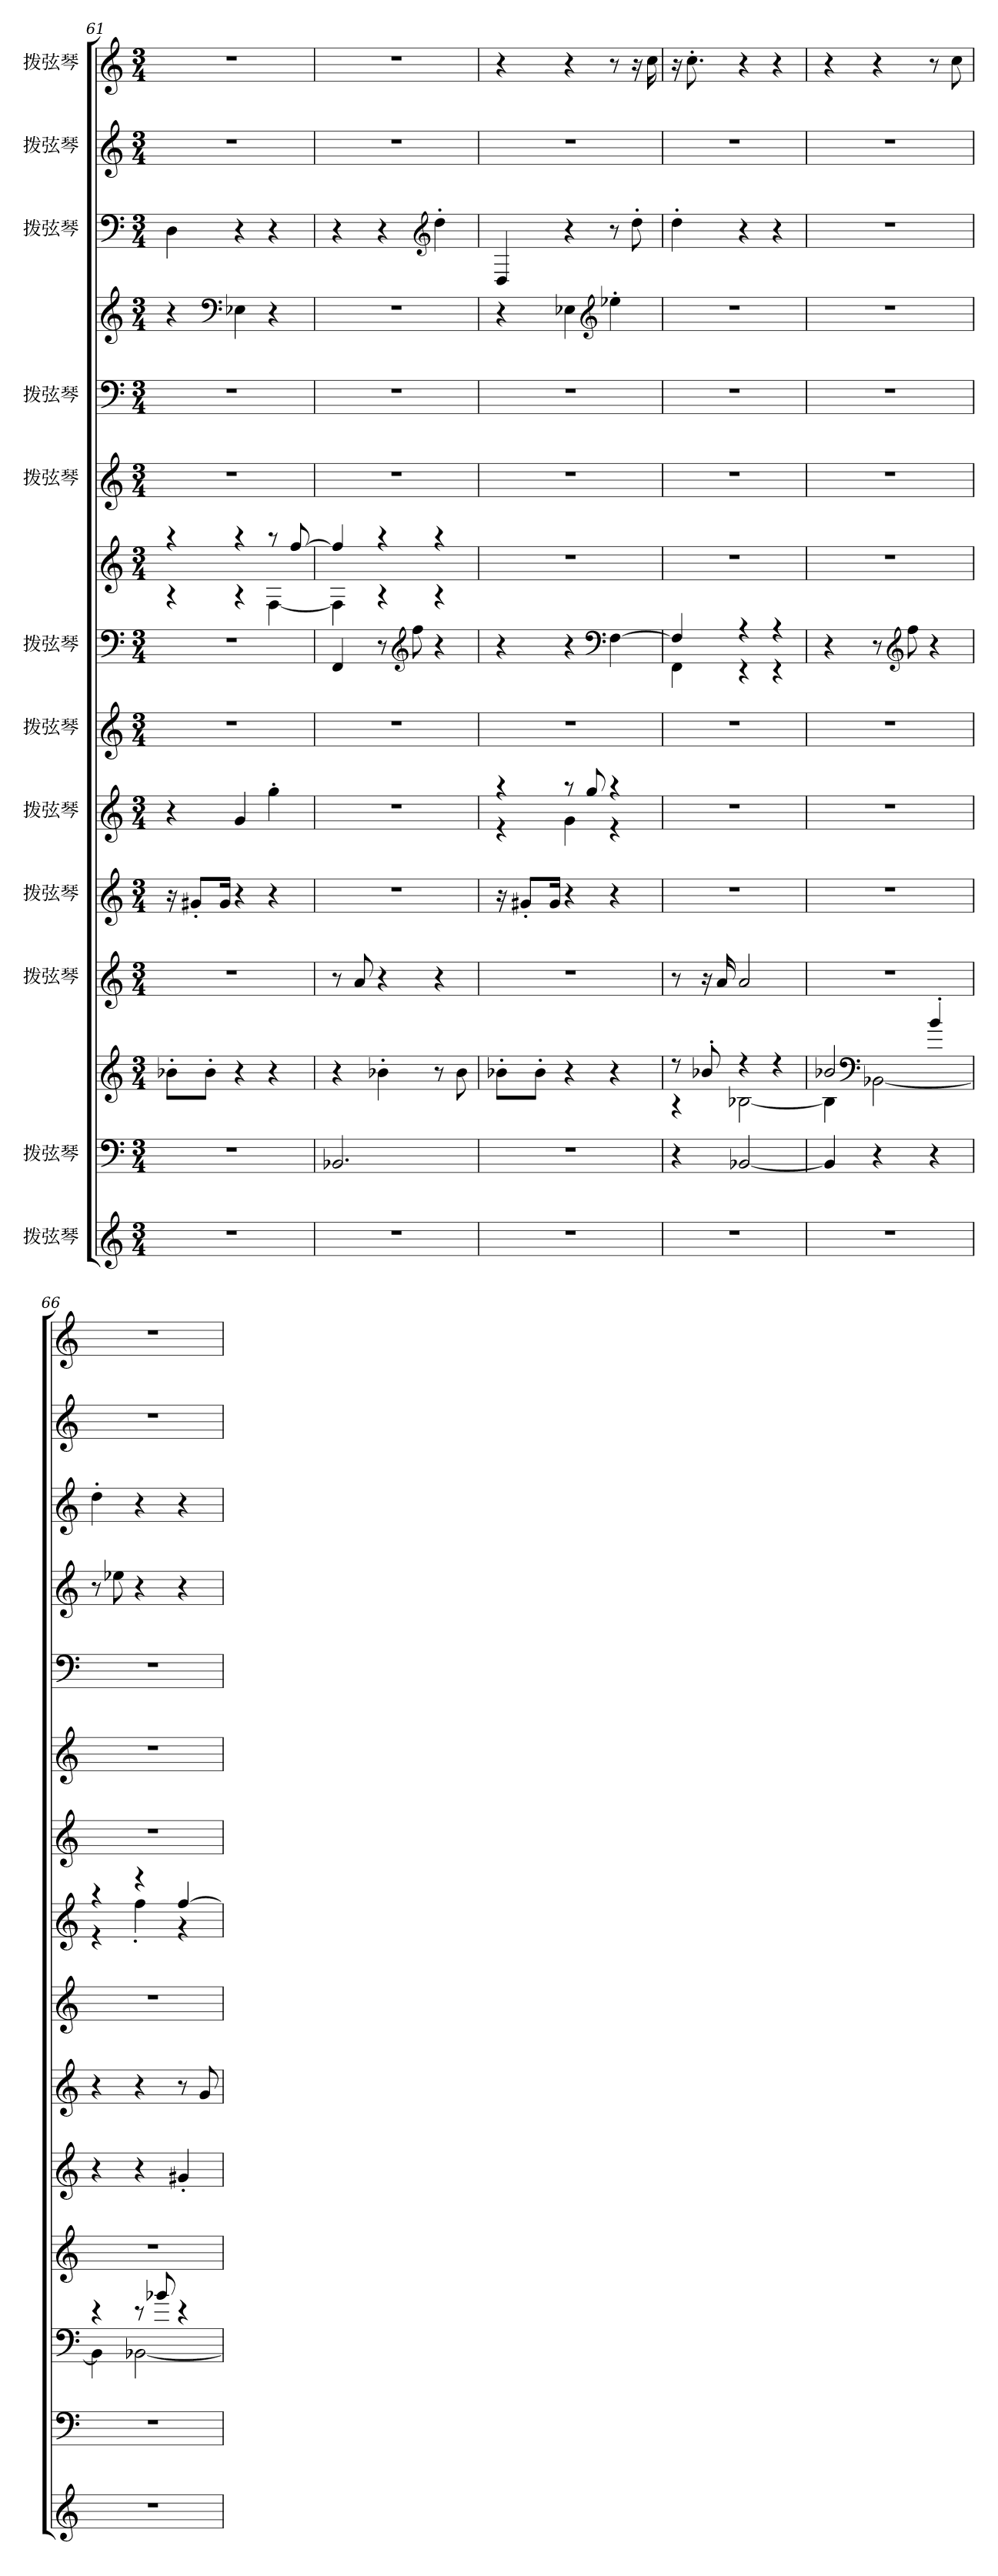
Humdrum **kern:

**kern	**kern	**kern	**kern	**kern	**kern	**kern	**kern	**kern	**kern	**kern	**kern	**kern	**kern	**kern
*part12	*part11	*part11	*part10	*part9	*part8	*part7	*part6	*part6	*part5	*part4	*part4	*part3	*part2	*part1
*staff15	*staff14	*staff13	*staff12	*staff11	*staff10	*staff9	*staff8	*staff7	*staff6	*staff5	*staff4	*staff3	*staff2	*staff1
*I"拨弦琴	*I"拨弦琴	*	*I"拨弦琴	*I"拨弦琴	*I"拨弦琴	*I"拨弦琴	*I"拨弦琴	*	*I"拨弦琴	*I"拨弦琴	*	*I"拨弦琴	*I"拨弦琴	*I"拨弦琴
*clefG2	*clefF4	*clefG2	*clefG2	*clefG2	*clefG2	*clefG2	*clefF4	*clefG2	*clefG2	*clefF4	*clefG2	*clefF4	*clefG2	*clefG2
*k[]	*k[]	*k[]	*k[]	*k[]	*k[]	*k[]	*k[]	*k[]	*k[]	*k[]	*k[]	*k[]	*k[]	*k[]
*M3/4	*M3/4	*M3/4	*M3/4	*M3/4	*M3/4	*M3/4	*M3/4	*M3/4	*M3/4	*M3/4	*M3/4	*M3/4	*M3/4	*M3/4
=61	=61	=61	=61	=61	=61	=61	=61	=61	=61	=61	=61	=61	=61	=61
*	*	*	*	*	*	*	*	*^	*	*	*	*	*	*
2.r	2.r	8b-X'\L	2.r	16r	4r	2.r	2.r	4r	4r	2.r	2.r	4r	4D\	2.r	2.r
.	.	.	.	8g#X'/L	.	.	.	.	.	.	.	.	.	.	.
.	.	8b-'\J	.	.	.	.	.	.	.	.	.	.	.	.	.
.	.	.	.	16g#/Jk	.	.	.	.	.	.	.	.	.	.	.
*	*	*	*	*	*	*	*	*	*	*	*	*clefF4	*	*	*
.	.	4r	.	4r	4g/	.	.	4r	4r	.	.	4E-X\	4r	.	.
.	.	4r	.	4r	4gg'\	.	.	8r	[4F\	.	.	4r	4r	.	.
.	.	.	.	.	.	.	.	[8ff/	.	.	.	.	.	.	.
=62	=62	=62	=62	=62	=62	=62	=62	=62	=62	=62	=62	=62	=62	=62	=62
2.r	2.BB-X/	4r	8r	2.r	2.r	2.r	4FF/	4ff/]	4F\]	2.r	2.r	2.r	4r	2.r	2.r
.	.	.	8a/	.	.	.	.	.	.	.	.	.	.	.	.
.	.	4b-X'\	4r	.	.	.	8r	4r	4r	.	.	.	4r	.	.
*	*	*	*	*	*	*	*clefG2	*	*	*	*	*	*	*	*
.	.	.	.	.	.	.	8ff\	.	.	.	.	.	.	.	.
*	*	*	*	*	*	*	*	*	*	*	*	*	*clefG2	*	*
.	.	8r	4r	.	.	.	4r	4r	4r	.	.	.	4dd'\	.	.
.	.	8b-\	.	.	.	.	.	.	.	.	.	.	.	.	.
*	*	*	*	*	*	*	*	*v	*v	*	*	*	*	*	*
!!LO:PB:g=z
=63	=63	=63	=63	=63	=63	=63	=63	=63	=63	=63	=63	=63	=63	=63
*	*	*	*	*	*^	*	*	*	*	*	*	*	*	*
2.r	2.r	8b-X'\L	2.r	16r	4r	4r	2.r	4r	2.r	2.r	2.r	4r	4D/	2.r	4r
.	.	.	.	8g#X'/L	.	.	.	.	.	.	.	.	.	.	.
.	.	8b-'\J	.	.	.	.	.	.	.	.	.	.	.	.	.
.	.	.	.	16g#/Jk	.	.	.	.	.	.	.	.	.	.	.
.	.	4r	.	4r	8r	4g\	.	4r	.	.	.	4E-X\	4r	.	4r
.	.	.	.	.	8gg/	.	.	.	.	.	.	.	.	.	.
*	*	*	*	*	*	*	*	*clefF4	*	*	*	*clefG2	*	*	*
.	.	4r	.	4r	4r	4r	.	[4F\	.	.	.	4ee-X'\	8r	.	8r
.	.	.	.	.	.	.	.	.	.	.	.	.	8dd'\	.	16r
.	.	.	.	.	.	.	.	.	.	.	.	.	.	.	16cc\
*	*	*	*	*	*v	*v	*	*	*	*	*	*	*	*	*
=64	=64	=64	=64	=64	=64	=64	=64	=64	=64	=64	=64	=64	=64	=64
*	*	*^	*	*	*	*	*^	*	*	*	*	*	*	*
2.r	4r	8r	4r	8r	2.r	2.r	2.r	4F/]	4FF\	2.r	2.r	2.r	2.r	4dd'\	2.r	16r
.	.	.	.	.	.	.	.	.	.	.	.	.	.	.	.	8.cc'\
.	.	8b-X'/	.	16r	.	.	.	.	.	.	.	.	.	.	.	.
.	.	.	.	16a/	.	.	.	.	.	.	.	.	.	.	.	.
.	[2BB-X/	4r	[2B-X\	2a/	.	.	.	4r	4r	.	.	.	.	4r	.	4r
.	.	4r	.	.	.	.	.	4r	4r	.	.	.	.	4r	.	4r
*	*	*	*	*	*	*	*	*v	*v	*	*	*	*	*	*	*
=65	=65	=65	=65	=65	=65	=65	=65	=65	=65	=65	=65	=65	=65	=65	=65
2.r	4BB-/]	2b-X/	4B-\]	2.r	2.r	2.r	2.r	4r	2.r	2.r	2.r	2.r	2.r	2.r	4r
*	*	*clefF4	*	*	*	*	*	*	*	*	*	*	*	*	*
.	4r	.	[2BB-X\	.	.	.	.	8r	.	.	.	.	.	.	4r
*	*	*	*	*	*	*	*	*clefG2	*	*	*	*	*	*	*
.	.	.	.	.	.	.	.	8ff\	.	.	.	.	.	.	.
.	4r	4b-'/	.	.	.	.	.	4r	.	.	.	.	.	.	8r
.	.	.	.	.	.	.	.	.	.	.	.	.	.	.	8cc\
=66	=66	=66	=66	=66	=66	=66	=66	=66	=66	=66	=66	=66	=66	=66	=66
*	*	*	*	*	*	*	*	*^	*	*	*	*	*	*	*
2.r	2.r	4r	4BB-\]	2.r	4r	4r	2.r	4r	4r	2.r	2.r	2.r	8r	4dd'\	2.r	2.r
.	.	.	.	.	.	.	.	.	.	.	.	.	8ee-X\	.	.	.
.	.	8r	[2BB-X\	.	4r	4r	.	4r	4ff'\	.	.	.	4r	4r	.	.
.	.	8b-X/	.	.	.	.	.	.	.	.	.	.	.	.	.	.
.	.	4r	.	.	4g#X'/	8r	.	[4ff/	4r	.	.	.	4r	4r	.	.
.	.	.	.	.	.	8g/	.	.	.	.	.	.	.	.	.	.
*	*	*v	*v	*	*	*	*	*v	*v	*	*	*	*	*	*	*
=	=	=	=	=	=	=	=	=	=	=	=	=	=	=
*-	*-	*-	*-	*-	*-	*-	*-	*-	*-	*-	*-	*-	*-	*-
